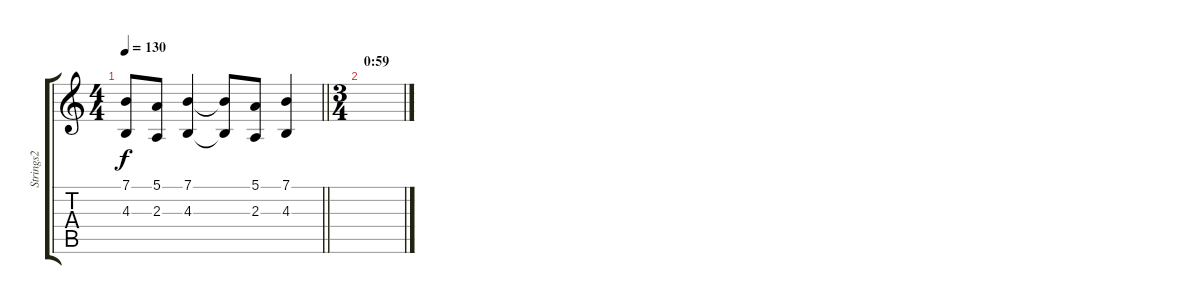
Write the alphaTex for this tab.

\track ("Strings2" "Strings2") {instrument synthstrings1}
\staff {score tabs}
\tuning (E4 B3 G3 D3 A2 E2) {hide}
\ts (4 4)
\tempo 130
\clef g2
\barLineRight lightlight
\ks c
(7.1{t} 4.3{t}).8{dy f} (5.1 2.3).8 (7.1 4.3).4 (7.1{t} 4.3{t}).8 (5.1 2.3).8 (7.1 4.3).4 |
\ts (3 4)
\section ("" "0:59")
